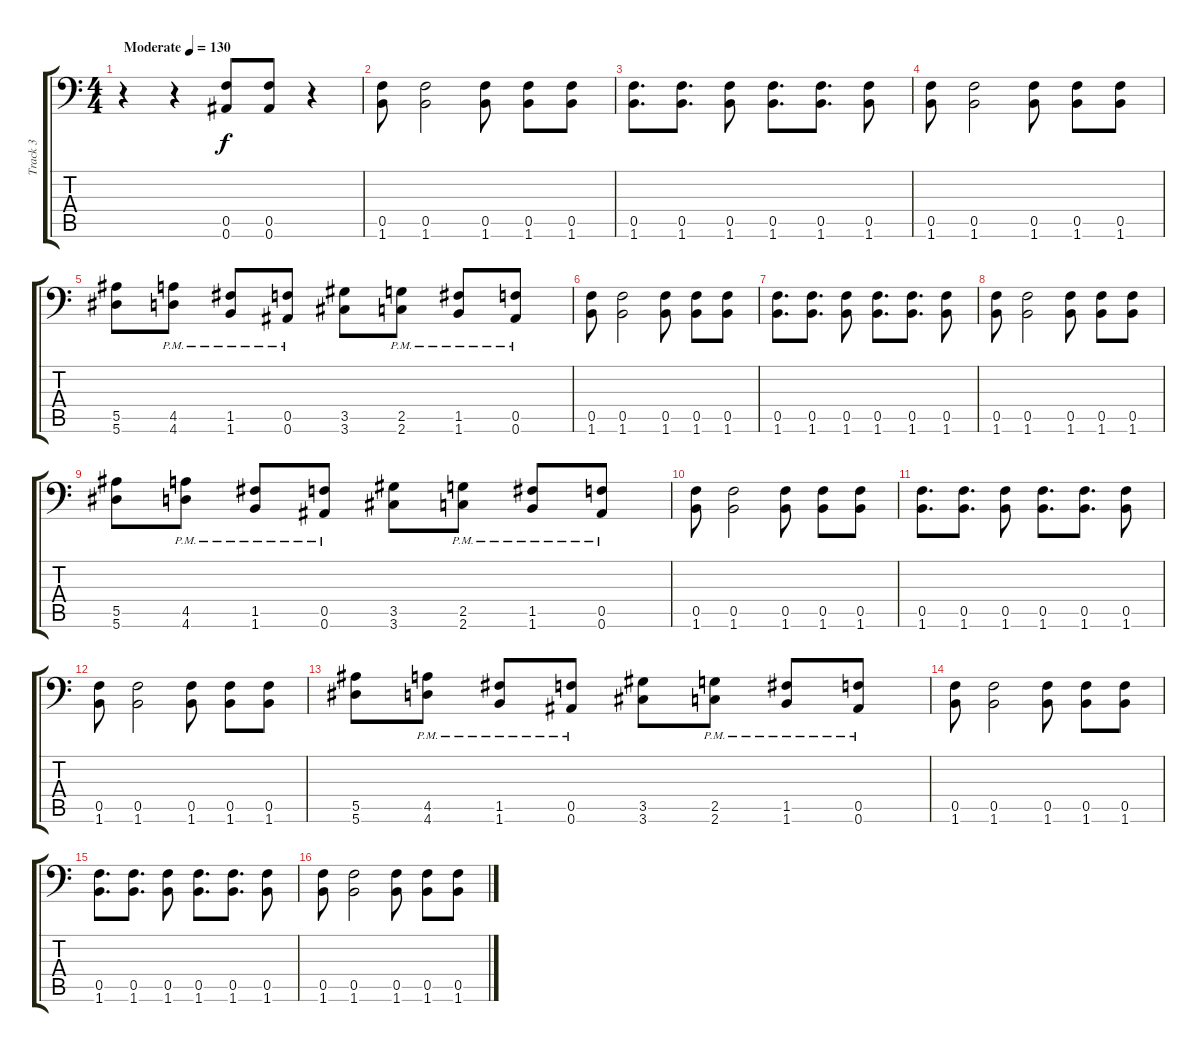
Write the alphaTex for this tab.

\track ("Track 3" "Track 3") {instrument distortionguitar}
\staff {score tabs}
\tuning (C4 G3 Eb3 Bb2 F2 Bb1) {hide}
\ts (4 4)
\tempo (130 "Moderate")
\clef f4
\ks c
r.4{dy f instrument distortionguitar} r.4 (0.5 0.6).8 (0.5 0.6).8 r.4 |
(0.5 1.6).8 (0.5 1.6).2 (0.5 1.6).8 (0.5 1.6).8 (0.5 1.6).8 |
(0.5 1.6).8{d} (0.5 1.6).8{d} (0.5 1.6).8 (0.5 1.6).8{d} (0.5 1.6).8{d} (0.5 1.6).8 |
(0.5 1.6).8 (0.5 1.6).2 (0.5 1.6).8 (0.5 1.6).8 (0.5 1.6).8 |
(5.5 5.6).8 (4.5 4.6{pm}).8 (1.5 1.6{pm}).8 (0.5 0.6{pm}).8 (3.5 3.6).8 (2.5 2.6{pm}).8 (1.5 1.6{pm}).8 (0.5 0.6{pm}).8 |
(0.5 1.6).8 (0.5 1.6).2 (0.5 1.6).8 (0.5 1.6).8 (0.5 1.6).8 |
(0.5 1.6).8{d} (0.5 1.6).8{d} (0.5 1.6).8 (0.5 1.6).8{d} (0.5 1.6).8{d} (0.5 1.6).8 |
(0.5 1.6).8 (0.5 1.6).2 (0.5 1.6).8 (0.5 1.6).8 (0.5 1.6).8 |
(5.5 5.6).8 (4.5 4.6{pm}).8 (1.5 1.6{pm}).8 (0.5 0.6{pm}).8 (3.5 3.6).8 (2.5 2.6{pm}).8 (1.5 1.6{pm}).8 (0.5 0.6{pm}).8 |
(0.5 1.6).8 (0.5 1.6).2 (0.5 1.6).8 (0.5 1.6).8 (0.5 1.6).8 |
(0.5 1.6).8{d} (0.5 1.6).8{d} (0.5 1.6).8 (0.5 1.6).8{d} (0.5 1.6).8{d} (0.5 1.6).8 |
(0.5 1.6).8 (0.5 1.6).2 (0.5 1.6).8 (0.5 1.6).8 (0.5 1.6).8 |
(5.5 5.6).8 (4.5 4.6{pm}).8 (1.5 1.6{pm}).8 (0.5 0.6{pm}).8 (3.5 3.6).8 (2.5 2.6{pm}).8 (1.5 1.6{pm}).8 (0.5 0.6{pm}).8 |
(0.5 1.6).8 (0.5 1.6).2 (0.5 1.6).8 (0.5 1.6).8 (0.5 1.6).8 |
(0.5 1.6).8{d} (0.5 1.6).8{d} (0.5 1.6).8 (0.5 1.6).8{d} (0.5 1.6).8{d} (0.5 1.6).8 |
(0.5 1.6).8 (0.5 1.6).2 (0.5 1.6).8 (0.5 1.6).8 (0.5 1.6).8
